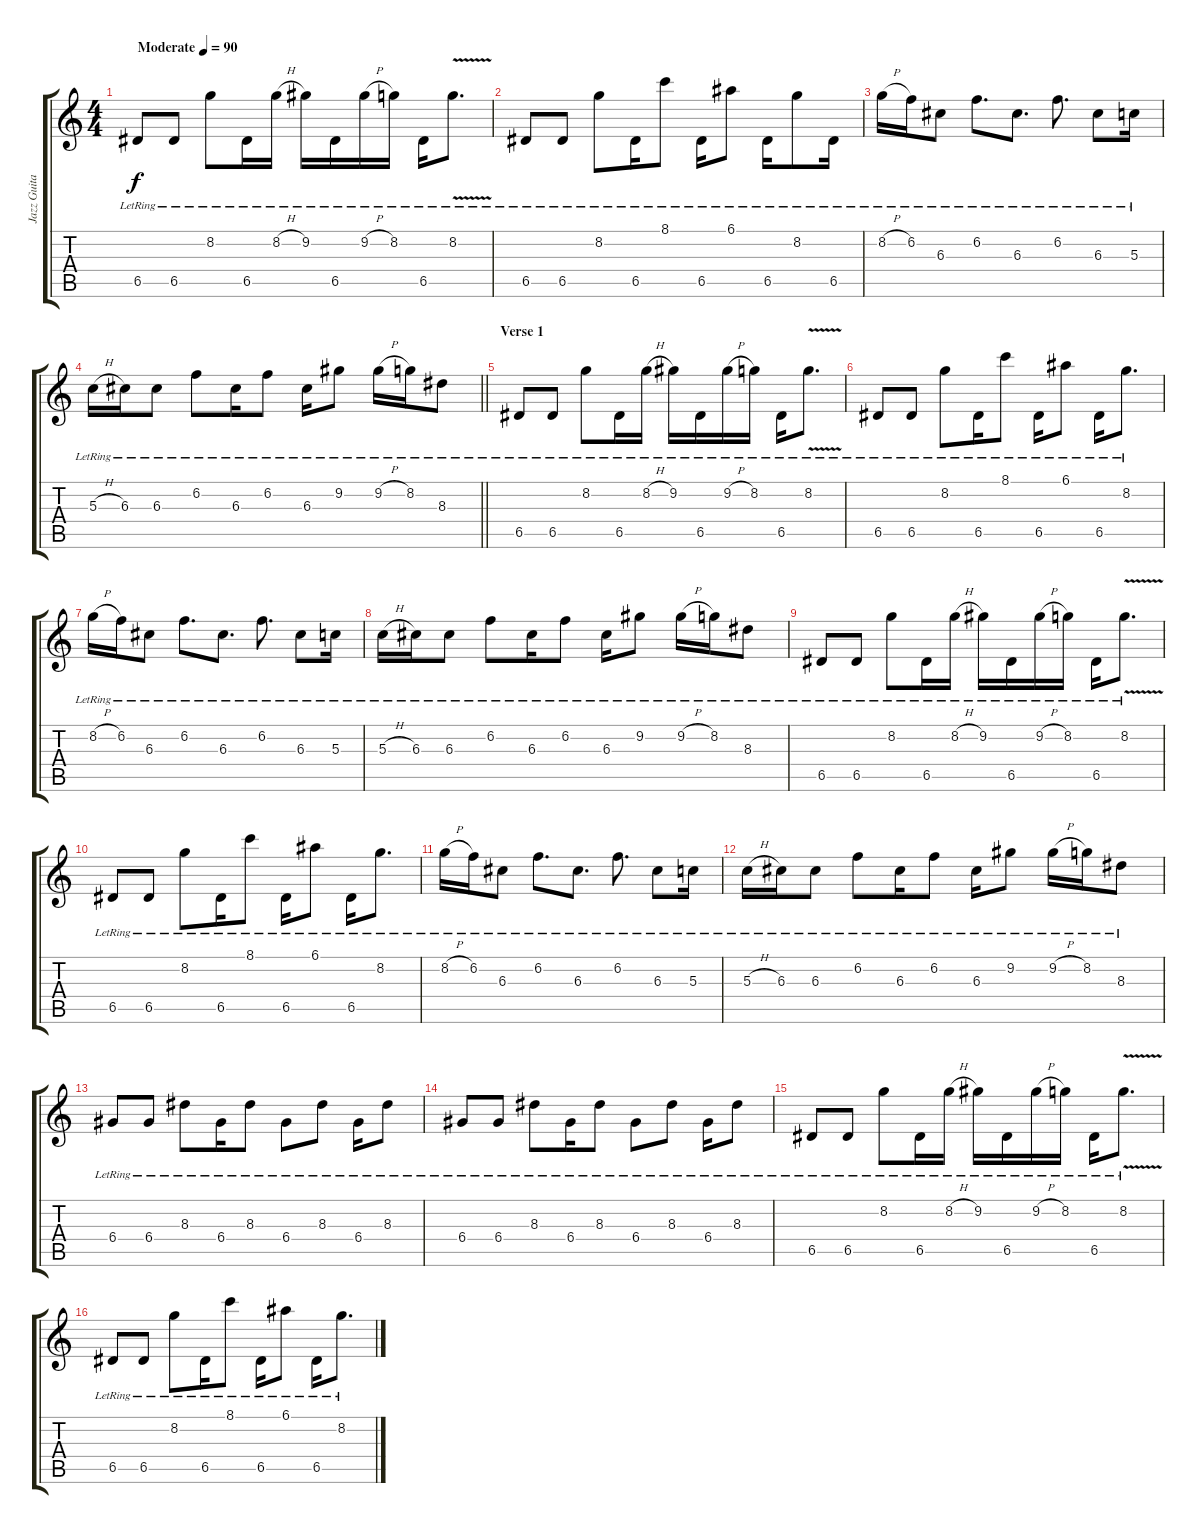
\track ("Jazz Guitar" "Jazz Guita") {instrument electricguitarjazz}
\staff {score tabs}
\tuning (E4 B3 G3 D3 A2 E2) {hide}
\ts (4 4)
\tempo (90 "Moderate")
\clef g2
\ks c
6.5{lr}.8{dy f instrument electricguitarjazz} 6.5{lr}.8 8.2{lr}.8 6.5{lr}.16 8.2{h lr}.16 9.2{lr}.16 6.5{lr}.16 9.2{h lr}.16 8.2{lr}.16 6.5{lr}.16 8.2{v lr}.8{d} |
6.5{lr}.8 6.5{lr}.8 8.2{lr}.8 6.5{lr}.16 8.1{lr}.8 6.5{lr}.16 6.1{lr}.8 6.5{lr}.16 8.2{lr}.8 6.5{lr}.16 |
8.2{h lr}.16 6.2{lr}.16 6.3{lr}.8 6.2{lr}.8{d} 6.3{lr}.8{d} 6.2{lr}.8{d} 6.3{lr}.8 5.3{lr}.16 |
\barLineRight lightlight
5.3{h lr}.16 6.3{lr}.16 6.3{lr}.8 6.2{lr}.8 6.3{lr}.16 6.2{lr}.8 6.3{lr}.16 9.2{lr}.8 9.2{h lr}.16 8.2{lr}.16 8.3{lr}.8 |
\section ("" "Verse 1")
6.5{lr}.8 6.5{lr}.8 8.2{lr}.8 6.5{lr}.16 8.2{h lr}.16 9.2{lr}.16 6.5{lr}.16 9.2{h lr}.16 8.2{lr}.16 6.5{lr}.16 8.2{v lr}.8{d} |
6.5{lr}.8 6.5{lr}.8 8.2{lr}.8 6.5{lr}.16 8.1{lr}.8 6.5{lr}.16 6.1{lr}.8 6.5{lr}.16 8.2{lr}.8{d} |
8.2{h lr}.16 6.2{lr}.16 6.3{lr}.8 6.2{lr}.8{d} 6.3{lr}.8{d} 6.2{lr}.8{d} 6.3{lr}.8 5.3{lr}.16 |
5.3{h lr}.16 6.3{lr}.16 6.3{lr}.8 6.2{lr}.8 6.3{lr}.16 6.2{lr}.8 6.3{lr}.16 9.2{lr}.8 9.2{h lr}.16 8.2{lr}.16 8.3{lr}.8 |
6.5{lr}.8 6.5{lr}.8 8.2{lr}.8 6.5{lr}.16 8.2{h lr}.16 9.2{lr}.16 6.5{lr}.16 9.2{h lr}.16 8.2{lr}.16 6.5{lr}.16 8.2{v lr}.8{d} |
6.5{lr}.8 6.5{lr}.8 8.2{lr}.8 6.5{lr}.16 8.1{lr}.8 6.5{lr}.16 6.1{lr}.8 6.5{lr}.16 8.2{lr}.8{d} |
8.2{h lr}.16 6.2{lr}.16 6.3{lr}.8 6.2{lr}.8{d} 6.3{lr}.8{d} 6.2{lr}.8{d} 6.3{lr}.8 5.3{lr}.16 |
5.3{h lr}.16 6.3{lr}.16 6.3{lr}.8 6.2{lr}.8 6.3{lr}.16 6.2{lr}.8 6.3{lr}.16 9.2{lr}.8 9.2{h lr}.16 8.2{lr}.16 8.3{lr}.8 |
6.4{lr}.8 6.4{lr}.8 8.3{lr}.8 6.4{lr}.16 8.3{lr}.8 6.4{lr}.8 8.3{lr}.8 6.4{lr}.16 8.3{lr}.8 |
6.4{lr}.8 6.4{lr}.8 8.3{lr}.8 6.4{lr}.16 8.3{lr}.8 6.4{lr}.8 8.3{lr}.8 6.4{lr}.16 8.3{lr}.8 |
6.5{lr}.8 6.5{lr}.8 8.2{lr}.8 6.5{lr}.16 8.2{h lr}.16 9.2{lr}.16 6.5{lr}.16 9.2{h lr}.16 8.2{lr}.16 6.5{lr}.16 8.2{v lr}.8{d} |
6.5{lr}.8 6.5{lr}.8 8.2{lr}.8 6.5{lr}.16 8.1{lr}.8 6.5{lr}.16 6.1{lr}.8 6.5{lr}.16 8.2{lr}.8{d}
